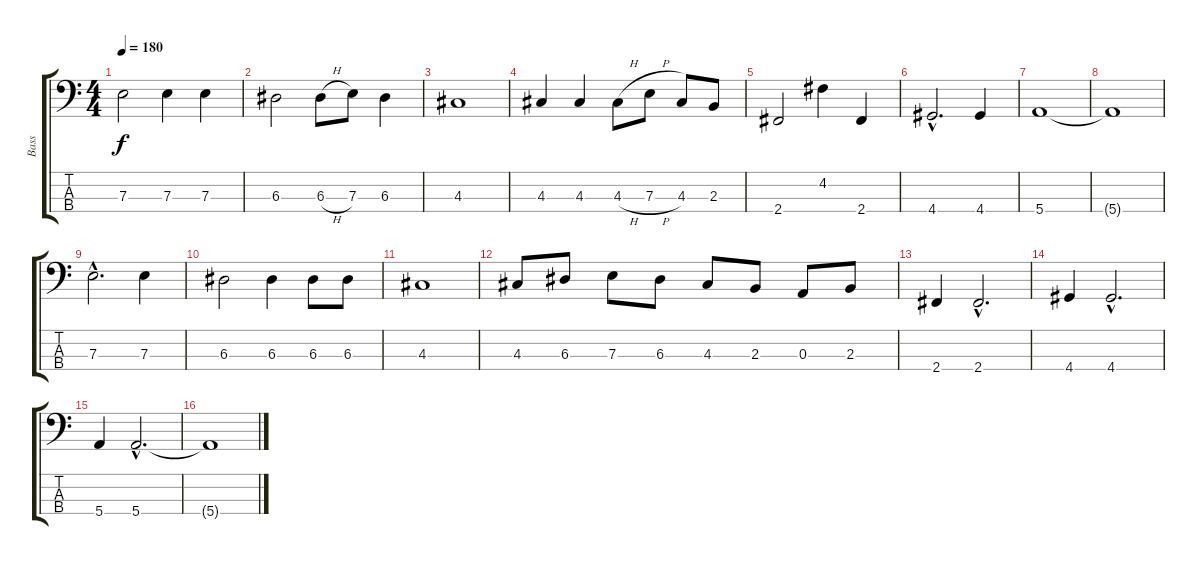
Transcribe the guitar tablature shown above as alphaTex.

\track ("Bass" "Bass") {instrument electricbassfinger}
\staff {score tabs}
\tuning (G2 D2 A1 E1) {hide}
\ts (4 4)
\tempo 180
\clef f4
\ks c
7.3.2{dy f} 7.3.4 7.3.4 |
6.3.2 6.3{h}.8 7.3.8 6.3.4 |
4.3.1 |
4.3.4 4.3.4 4.3{h}.8 7.3{h}.8 4.3.8 2.3.8 |
2.4.2 4.2.4 2.4.4 |
4.4{hac}.2{d} 4.4.4 |
5.4.1 |
5.4{t}.1 |
7.3{hac}.2{d} 7.3.4 |
6.3.2 6.3.4 6.3.8 6.3.8 |
4.3.1 |
4.3.8 6.3.8 7.3.8 6.3.8 4.3.8 2.3.8 0.3.8 2.3.8 |
2.4.4 2.4{hac}.2{d} |
4.4.4 4.4{hac}.2{d} |
5.4.4 5.4{hac}.2{d} |
5.4{t}.1
